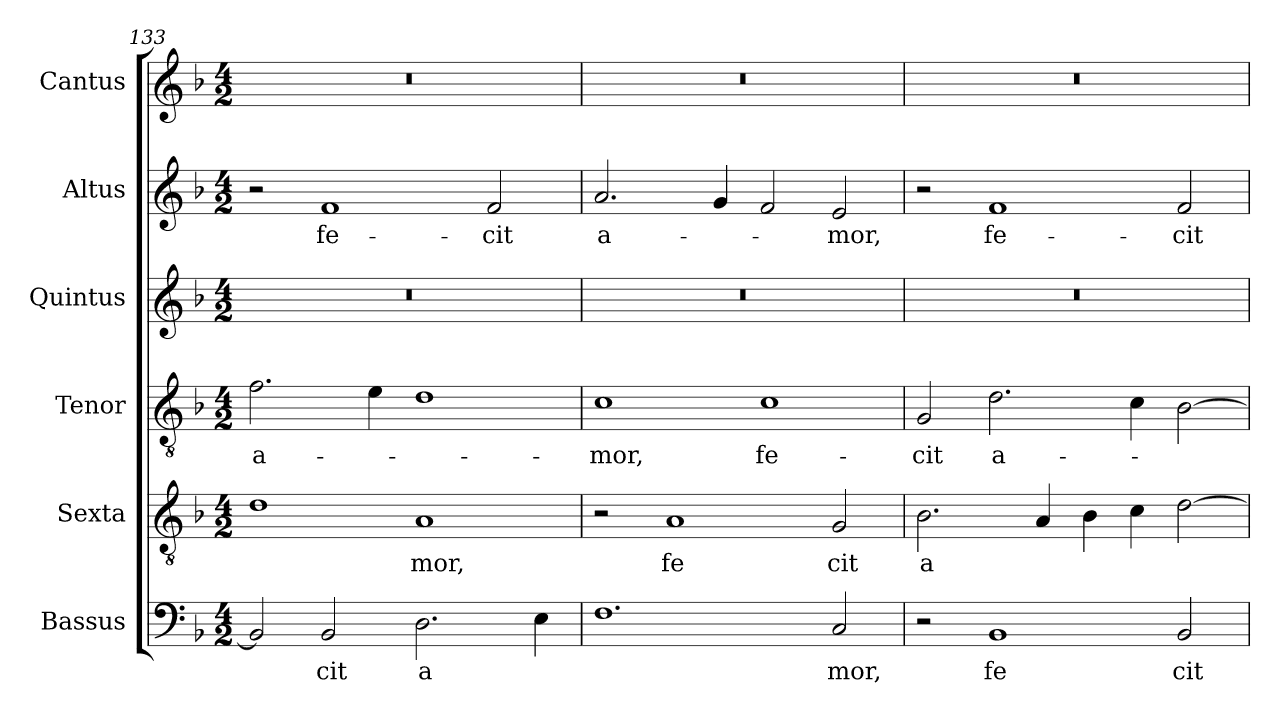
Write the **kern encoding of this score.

**kern	**text	**kern	**text	**kern	**text	**kern	**kern	**text	**kern
*part6	*part6	*part5	*part5	*part4	*part4	*part3	*part2	*part2	*part1
*staff6	*staff6	*staff5	*staff5	*staff4	*staff4	*staff3	*staff2	*staff2	*staff1
*I"Bassus	*	*I"Sexta	*	*I"Tenor	*	*I"Quintus	*I"Altus	*	*I"Cantus
*I'Bassus	*	*I'Sexta	*	*I'Tenor	*	*I'Quintus	*I'Altus	*	*I'Cantus
*clefF4	*	*clefGv2	*	*clefGv2	*	*clefG2	*clefG2	*	*clefG2
*k[b-]	*	*k[b-]	*	*k[b-]	*	*k[b-]	*k[b-]	*	*k[b-]
*F:	*	*F:	*	*F:	*	*F:	*F:	*	*F:
*M4/2	*	*M4/2	*	*M4/2	*	*M4/2	*M4/2	*	*M4/2
=133	=133	=133	=133	=133	=133	=133	=133	=133	=133
!	!	!	!	!	!LO:LY:b:cj	!	!	!	!
2BB-/]	.	1d	.	2.f\	a-	0r	2r	.	0r
!	!LO:LY:b:cj	!	!	!	!	!	!	!LO:LY:b:cj	!
2BB-/	cit	.	.	.	.	.	1f	fe-	.
.	.	.	.	4e\	.	.	.	.	.
!	!LO:LY:b:cj	!	!LO:LY:b:cj	!	!	!	!	!	!
2.D\	a	1A	mor,	1d	.	.	.	.	.
!	!	!	!	!	!	!	!	!LO:LY:b:cj	!
.	.	.	.	.	.	.	2f/	-cit	.
4E\	.	.	.	.	.	.	.	.	.
=134	=134	=134	=134	=134	=134	=134	=134	=134	=134
!	!	!	!	!	!LO:LY:b:cj	!	!	!LO:LY:b:cj	!
1.F	.	2r	.	1c	-mor,	0r	2.a/	a-	0r
!	!	!	!LO:LY:b:cj	!	!	!	!	!	!
.	.	1A	fe	.	.	.	.	.	.
.	.	.	.	.	.	.	4g/	.	.
!	!	!	!	!	!LO:LY:b:cj	!	!	!	!
.	.	.	.	1c	fe-	.	2f/	.	.
!	!LO:LY:b:cj	!	!LO:LY:b:cj	!	!	!	!	!LO:LY:b:cj	!
2C/	mor,	2G/	cit	.	.	.	2e/	-mor,	.
=135	=135	=135	=135	=135	=135	=135	=135	=135	=135
!	!	!	!LO:LY:b:cj	!	!LO:LY:b:cj	!	!	!	!
2r	.	2.B-\	a	2G/	-cit	0r	2r	.	0r
!	!LO:LY:b:cj	!	!	!	!LO:LY:b:cj	!	!	!LO:LY:b:cj	!
1BB-	fe	.	.	2.d\	a-	.	1f	fe-	.
.	.	4A/	.	.	.	.	.	.	.
.	.	4B-\	.	.	.	.	.	.	.
.	.	4c\	.	4c\	.	.	.	.	.
!	!LO:LY:b:cj	!	!	!	!	!	!	!LO:LY:b:cj	!
2BB-/	cit	[>2d\	.	[>2B-\	.	.	2f/	-cit	.
=	=	=	=	=	=	=	=	=	=
*-	*-	*-	*-	*-	*-	*-	*-	*-	*-
